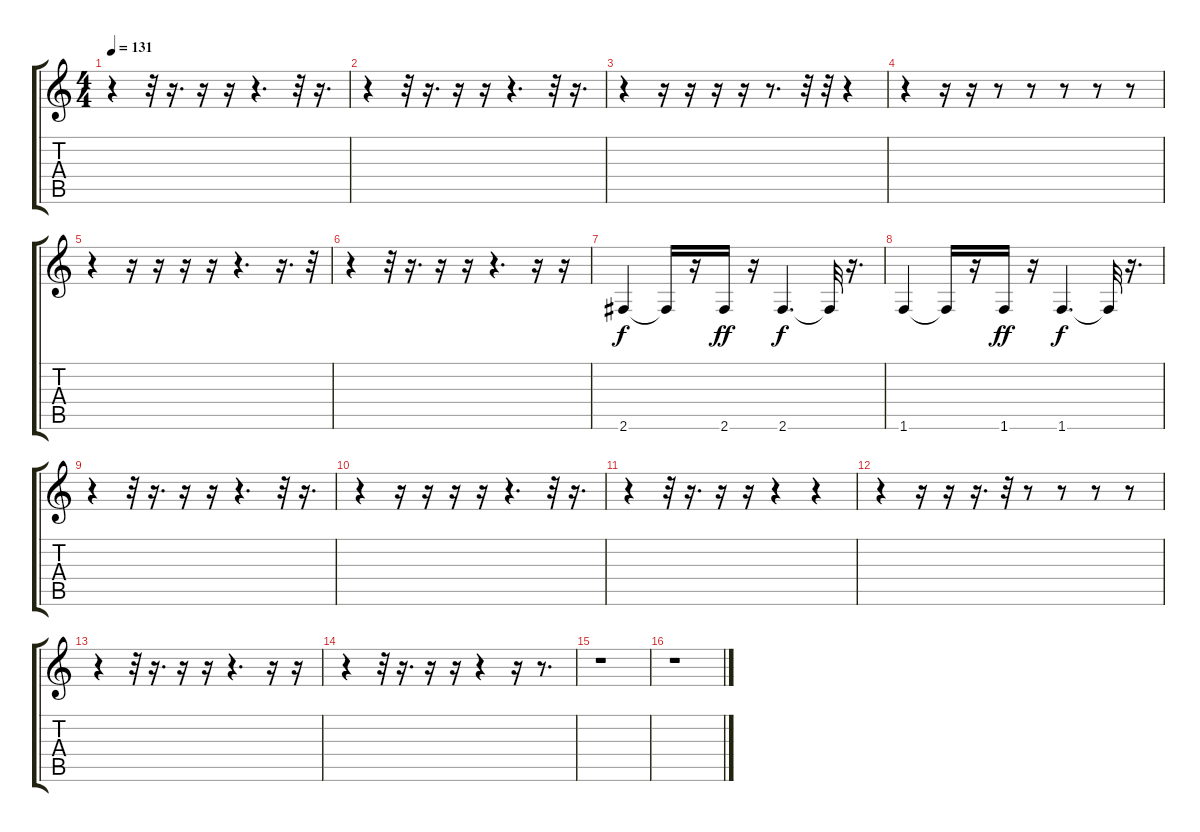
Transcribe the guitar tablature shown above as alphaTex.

\track "" {instrument electricbasspick}
\staff {score tabs}
\tuning (E4 B3 G3 D3 A2 E2) {hide}
\ts (4 4)
\tempo 131
\clef g2
\ks c
r.4{dy f} r.32 r.16{d} r.16 r.16 r.4{d} r.32 r.16{d} |
r.4 r.32 r.16{d} r.16 r.16 r.4{d} r.32 r.16{d} |
r.4 r.16 r.16 r.16 r.16 r.8{d} r.32 r.32 r.4 |
r.4 r.16 r.16 r.8 r.8 r.8 r.8 r.8 |
r.4 r.16 r.16 r.16 r.16 r.4{d} r.16{d} r.32 |
r.4 r.32 r.16{d} r.16 r.16 r.4{d} r.16 r.16 |
2.6.4 2.6{t}.16 r.16 2.6.16{dy ff} r.16 2.6.4{d dy f} 2.6{t}.32 r.16{d} |
1.6.4 1.6{t}.16 r.16 1.6.16{dy ff} r.16 1.6.4{d dy f} 1.6{t}.32 r.16{d} |
r.4 r.32 r.16{d} r.16 r.16 r.4{d} r.32 r.16{d} |
r.4 r.16 r.16 r.16 r.16 r.4{d} r.32 r.16{d} |
r.4 r.32 r.16{d} r.16 r.16 r.4 r.4 |
r.4 r.16 r.16 r.16{d} r.32 r.8 r.8 r.8 r.8 |
r.4 r.32 r.16{d} r.16 r.16 r.4{d} r.16 r.16 |
r.4 r.32 r.16{d} r.16 r.16 r.4 r.16 r.8{d} |
r.1 |
r.1
